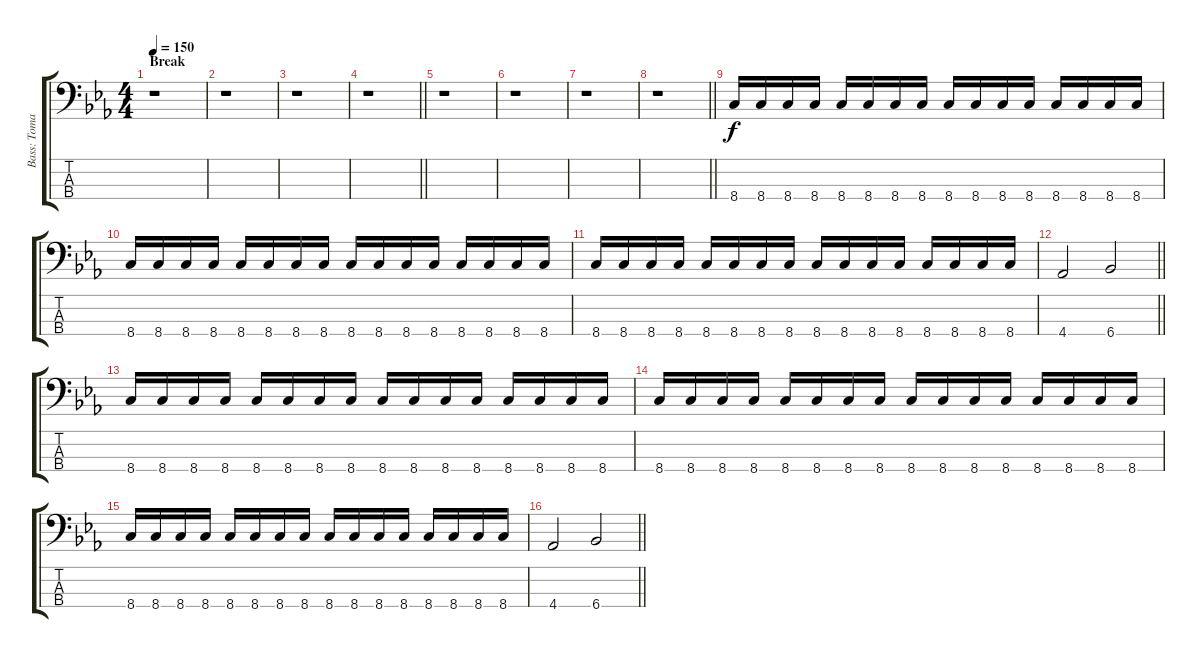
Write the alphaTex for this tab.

\track ("Bass: Tomas Wäppling" "Bass: Toma") {instrument electricbassfinger}
\staff {score tabs}
\tuning (G2 D2 A1 E1) {hide}
\ts (4 4)
\section ("" "Break")
\tempo 150
\clef f4
\ks cminor
r.1{dy f} |
r.1 |
r.1 |
\barLineRight lightlight
r.1 |
r.1 |
r.1 |
r.1 |
\barLineRight lightlight
r.1 |
8.4.16 8.4.16 8.4.16 8.4.16 8.4.16 8.4.16 8.4.16 8.4.16 8.4.16 8.4.16 8.4.16 8.4.16 8.4.16 8.4.16 8.4.16 8.4.16 |
8.4.16 8.4.16 8.4.16 8.4.16 8.4.16 8.4.16 8.4.16 8.4.16 8.4.16 8.4.16 8.4.16 8.4.16 8.4.16 8.4.16 8.4.16 8.4.16 |
8.4.16 8.4.16 8.4.16 8.4.16 8.4.16 8.4.16 8.4.16 8.4.16 8.4.16 8.4.16 8.4.16 8.4.16 8.4.16 8.4.16 8.4.16 8.4.16 |
\barLineRight lightlight
4.4.2 6.4.2 |
8.4.16 8.4.16 8.4.16 8.4.16 8.4.16 8.4.16 8.4.16 8.4.16 8.4.16 8.4.16 8.4.16 8.4.16 8.4.16 8.4.16 8.4.16 8.4.16 |
8.4.16 8.4.16 8.4.16 8.4.16 8.4.16 8.4.16 8.4.16 8.4.16 8.4.16 8.4.16 8.4.16 8.4.16 8.4.16 8.4.16 8.4.16 8.4.16 |
8.4.16 8.4.16 8.4.16 8.4.16 8.4.16 8.4.16 8.4.16 8.4.16 8.4.16 8.4.16 8.4.16 8.4.16 8.4.16 8.4.16 8.4.16 8.4.16 |
\barLineRight lightlight
4.4.2 6.4.2
